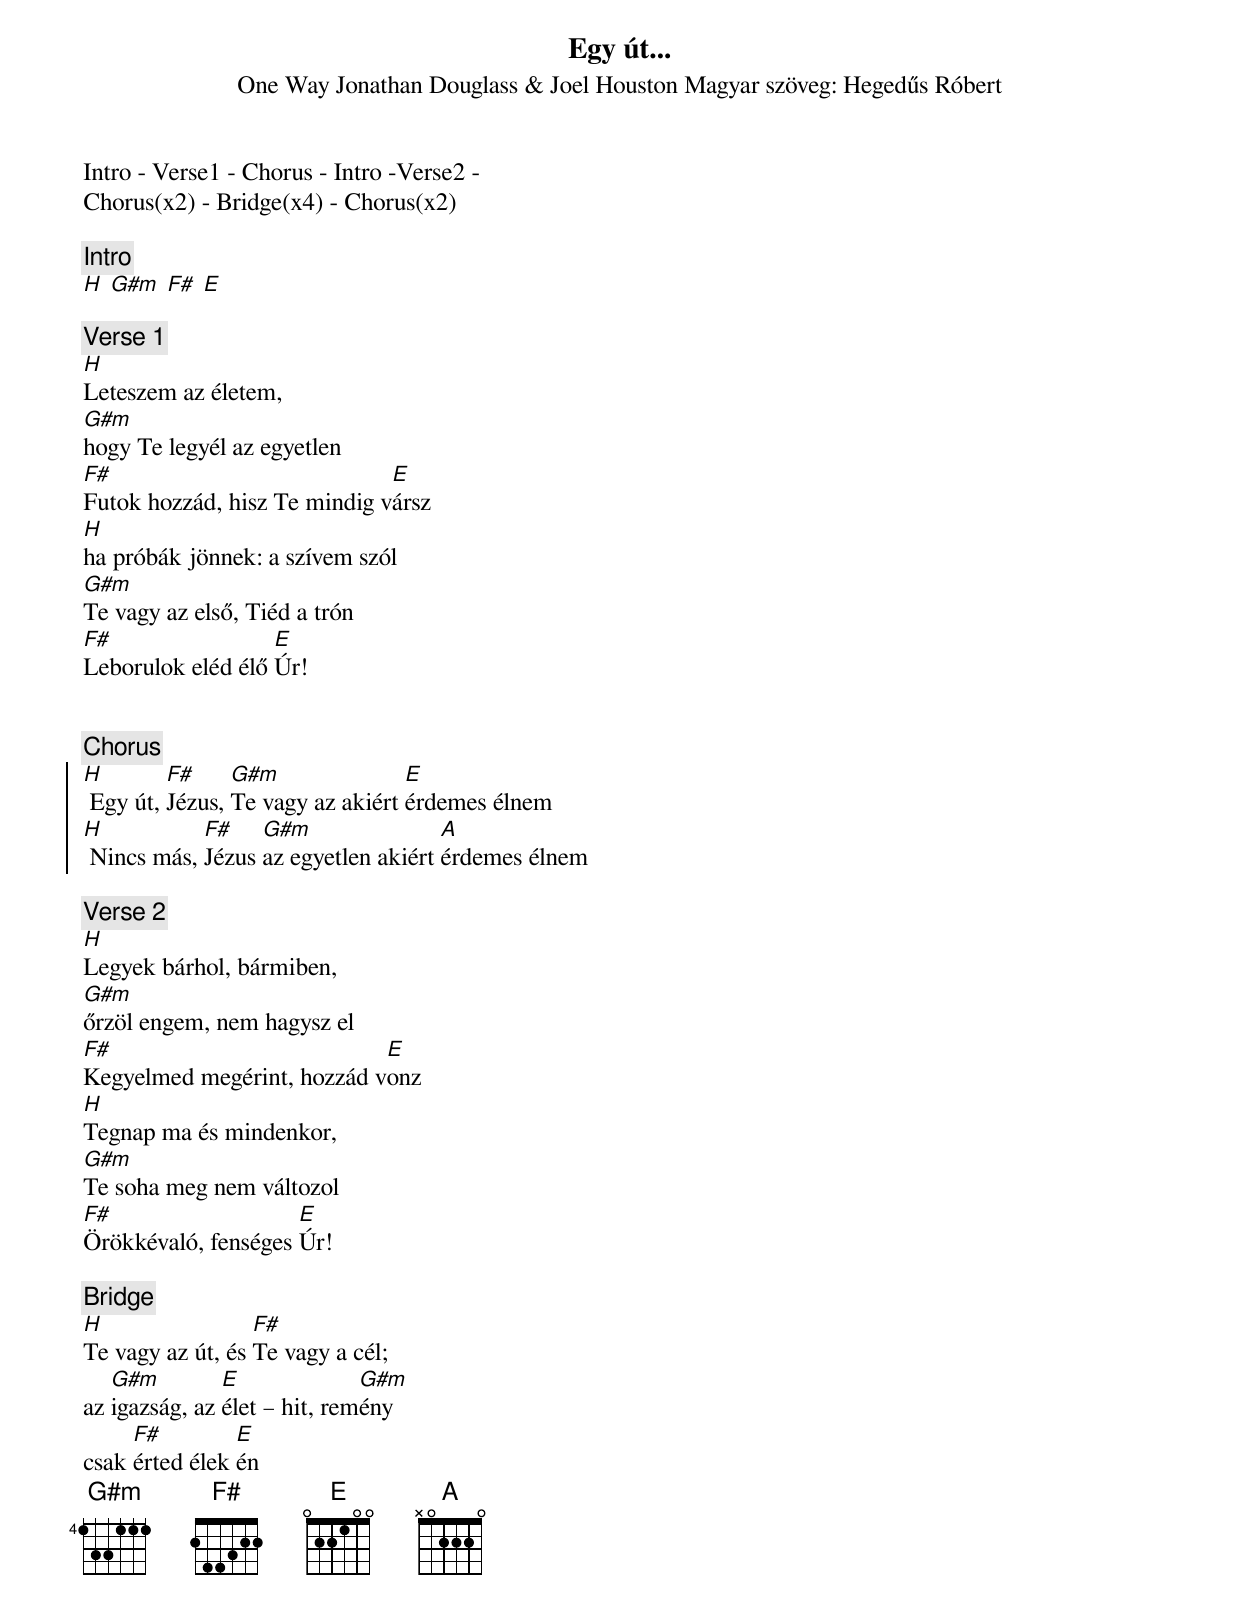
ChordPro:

{title: Egy út...}
{subtitle: One Way Jonathan Douglass & Joel Houston Magyar szöveg: Hegedűs Róbert}


Intro - Verse1 - Chorus - Intro -Verse2 -
Chorus(x2) - Bridge(x4) - Chorus(x2)

{c:Intro}
[H] [G#m] [F#] [E]

{c:Verse 1}
[H]Leteszem az életem,
[G#m]hogy Te legyél az egyetlen
[F#]Futok hozzád, hisz Te mindig v[E]ársz
[H]ha próbák jönnek: a szívem szól
[G#m]Te vagy az első, Tiéd a trón
[F#]Leborulok eléd élő [E]Úr!


{c:Chorus}
{soc}
[H] Egy út, [F#]Jézus, [G#m]Te vagy az akiért [E]érdemes élnem
[H] Nincs más, [F#]Jézus [G#m]az egyetlen akiért [A]érdemes élnem
{eoc}

{c:Verse 2}
[H]Legyek bárhol, bármiben,
[G#m]őrzöl engem, nem hagysz el
[F#]Kegyelmed megérint, hozzád v[E]onz
[H]Tegnap ma és mindenkor,
[G#m]Te soha meg nem változol
[F#]Örökkévaló, fenséges [E]Úr!

{c:Bridge}
[H]Te vagy az út, és [F#]Te vagy a cél;
az [G#m]igazság, az [E]élet – hit, rem[G#m]ény
csak [F#]érted élek [E]én
